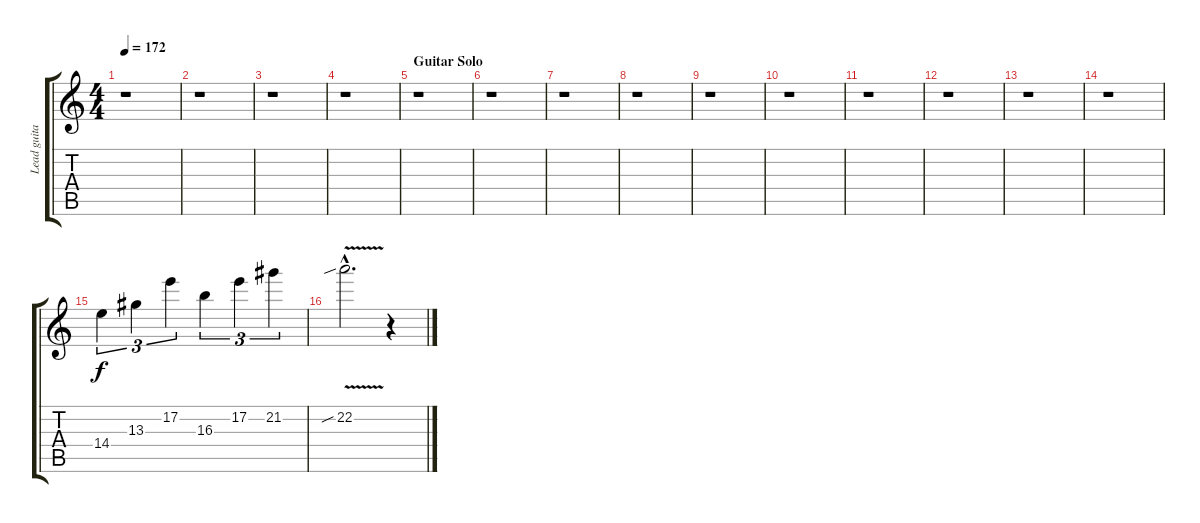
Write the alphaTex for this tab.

\track ("Lead guitar 2" "Lead guita") {instrument distortionguitar}
\staff {score tabs}
\tuning (E4 B3 G3 D3 A2 E2) {hide}
\ts (4 4)
\tempo 172
\clef g2
\ks c
r.1{dy f} |
r.1 |
r.1 |
r.1 |
\section ("" "Guitar Solo")
r.1 |
r.1 |
r.1 |
r.1 |
r.1 |
r.1 |
r.1 |
r.1 |
r.1 |
r.1 |
14.4.4{tu (3 2) volume 16} 13.3.4{tu (3 2)} 17.2.4{tu (3 2)} 16.3.4{tu (3 2)} 17.2.4{tu (3 2)} 21.2.4{tu (3 2)} |
22.2{v sib hac}.2{d} r.4
